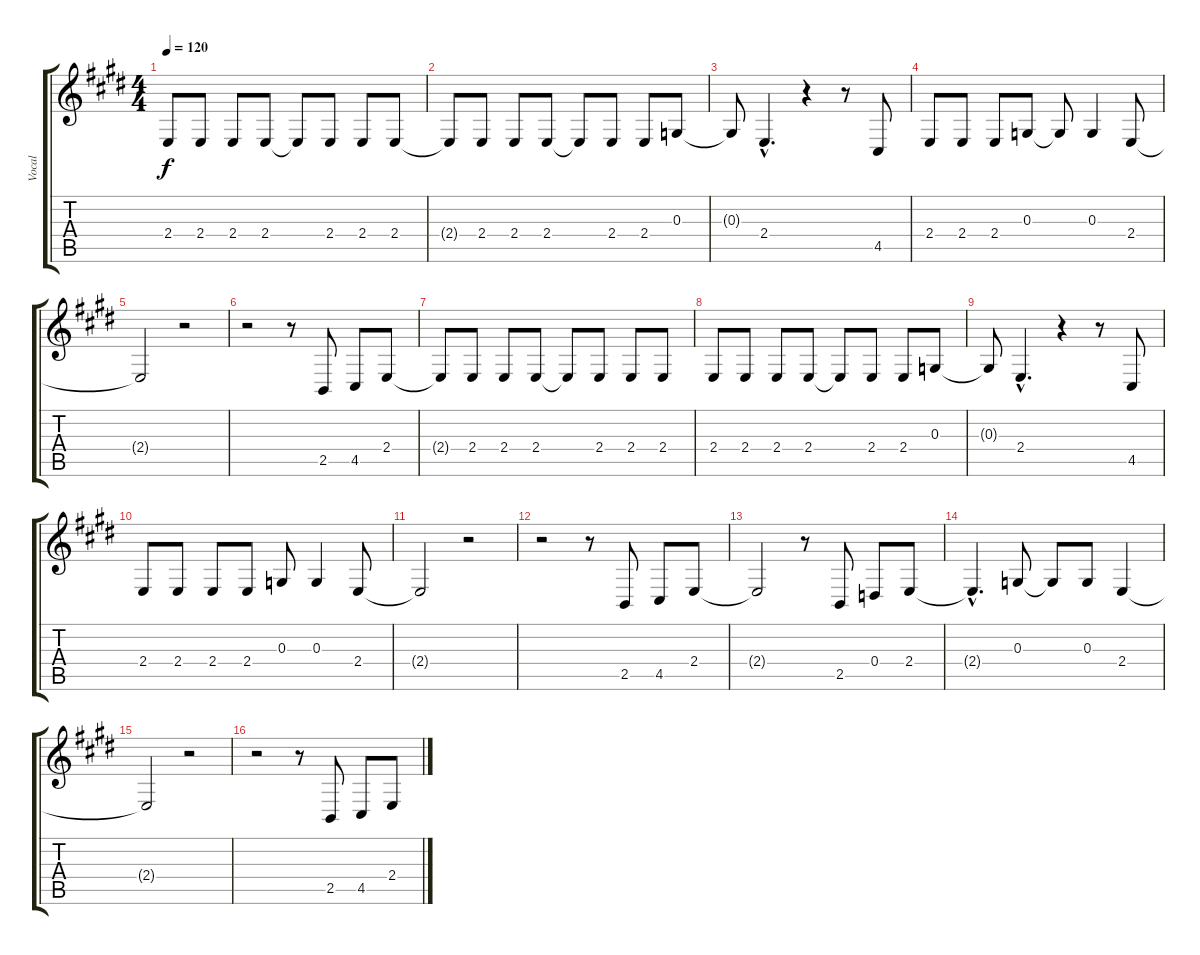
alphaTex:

\track ("Vocal" "Vocal") {instrument brasssection}
\staff {score tabs}
\tuning (E4 B3 G3 D3 A2 E2) {hide}
\ts (4 4)
\tempo 120
\clef g2
\ks e
2.4{t}.8{dy f} 2.4.8 2.4.8 2.4.8 2.4{t}.8 2.4.8 2.4.8 2.4.8 |
2.4{t}.8 2.4.8 2.4.8 2.4.8 2.4{t}.8 2.4.8 2.4.8 0.3.8 |
0.3{t}.8 2.4{hac}.4{d} r.4 r.8 4.5.8 |
2.4.8 2.4.8 2.4.8 0.3.8 0.3{t}.8 0.3.4 2.4.8 |
2.4{t}.2 r.2 |
r.2 r.8 2.5.8 4.5.8 2.4.8 |
2.4{t}.8 2.4.8 2.4.8 2.4.8 2.4{t}.8 2.4.8 2.4.8 2.4.8 |
2.4.8 2.4.8 2.4.8 2.4.8 2.4{t}.8 2.4.8 2.4.8 0.3.8 |
0.3{t}.8 2.4{hac}.4{d} r.4 r.8 4.5.8 |
2.4.8 2.4.8 2.4.8 2.4.8 0.3.8 0.3.4 2.4.8 |
2.4{t}.2 r.2 |
r.2 r.8 2.5.8 4.5.8 2.4.8 |
2.4{t}.2 r.8 2.5.8 0.4.8 2.4.8 |
2.4{hac t}.4{d} 0.3.8 0.3{t}.8 0.3.8 2.4.4 |
2.4{t}.2 r.2 |
r.2 r.8 2.5.8 4.5.8 2.4.8
